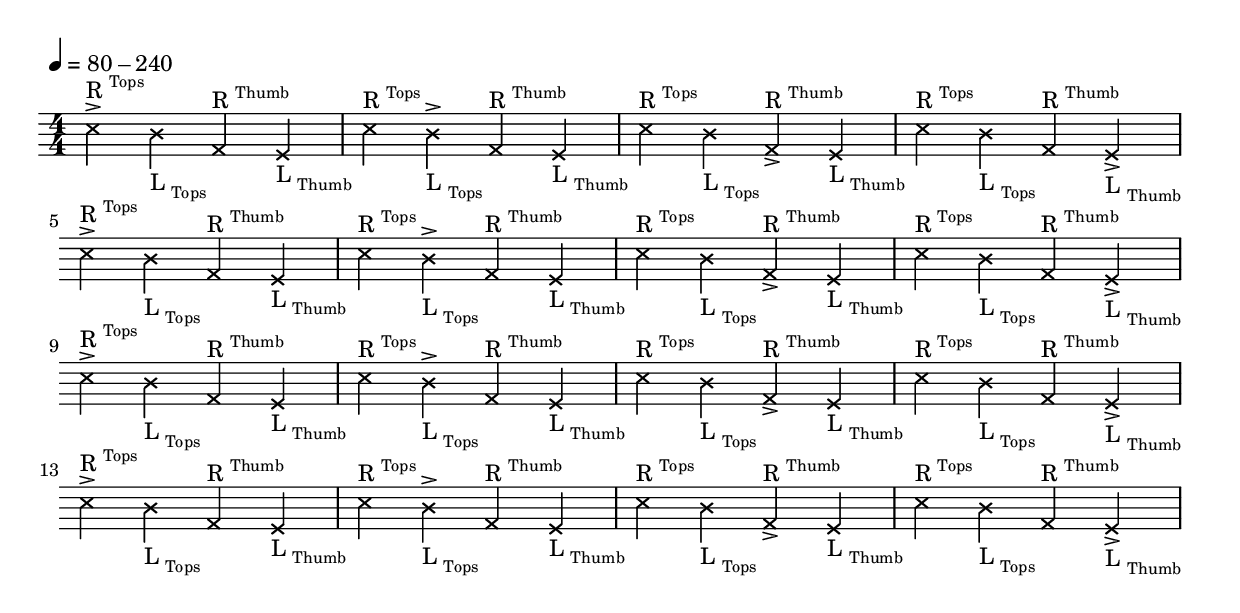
\version "2.24.1"
\include "../../global.ly"

\layout {
  indent = -3.5
}

\relative {
  \defaultScoreSettings
  \tempo 4 = 80 - 240
  \time 4/4

  \rimNote

  \repeat unfold 4 { 
    c''4^\RTopsTop-> b_\LTopsBtm   f^\RThumbTop   e_\LThumbBtm   
     c'4^\RTopsTop   b_\LTopsBtm-> f^\RThumbTop   e_\LThumbBtm   
     c'4^\RTopsTop   b_\LTopsBtm   f^\RThumbTop-> e_\LThumbBtm   
     c'4^\RTopsTop   b_\LTopsBtm   f^\RThumbTop   e_\LThumbBtm-> 
    \break
  }

  \resetNoteHead
}